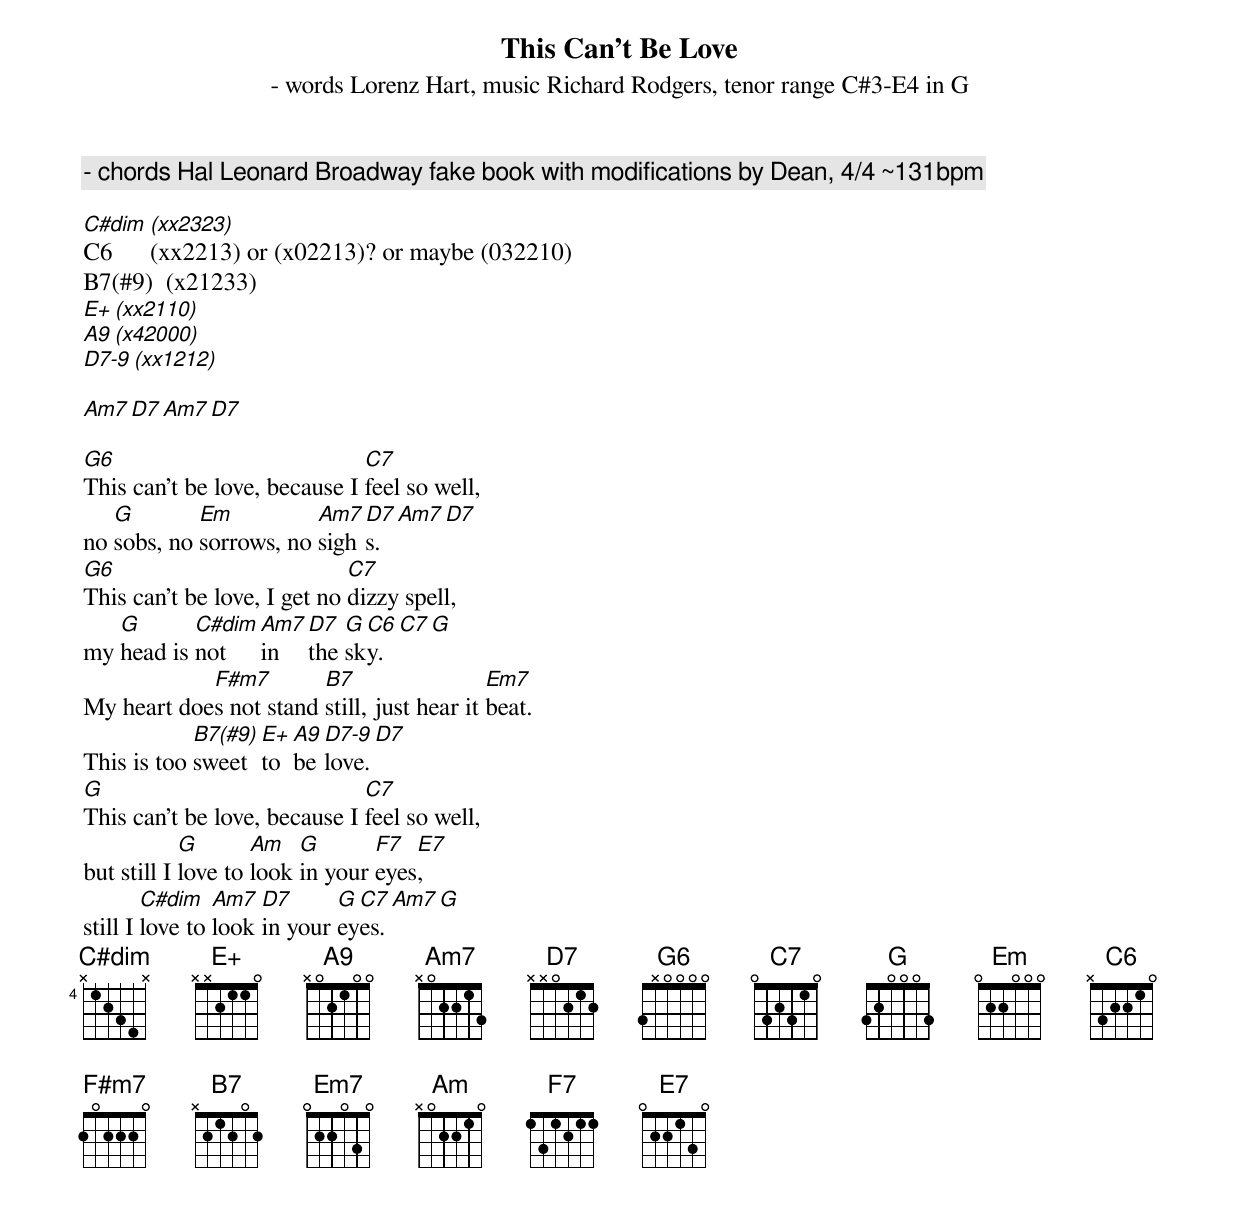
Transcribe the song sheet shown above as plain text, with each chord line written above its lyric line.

This Can't Be Love
 - words Lorenz Hart, music Richard Rodgers, tenor range C#3-E4 in G
 - chords Hal Leonard Broadway fake book with modifications by Dean, 4/4 ~131bpm

C#dim   (xx2323)
C6      (xx2213) or (x02213)? or maybe (032210)
B7(#9)  (x21233)
E+      (xx2110)
A9      (x42000)
D7-9    (xx1212)

Am7 D7 Am7 D7

G6                            C7
This can't be love, because I feel so well,
   G        Em          Am7 D7 Am7 D7
no sobs, no sorrows, no sighs.
G6                           C7
This can't be love, I get no dizzy spell,
   G       C#dim Am7 D7  G C6 C7 G
my head is not   in  the sky.
            F#m7        B7                  Em7
My heart does not stand still, just hear it beat.
            B7(#9) E+ A9 D7-9 D7
This is too sweet  to be love.
G                             C7
This can't be love, because I feel so well,
            G       Am   G       F7  E7
but still I love to look in your eyes,
        C#dim   Am7  D7      G C7 Am7 G
still I love to look in your eyes.
